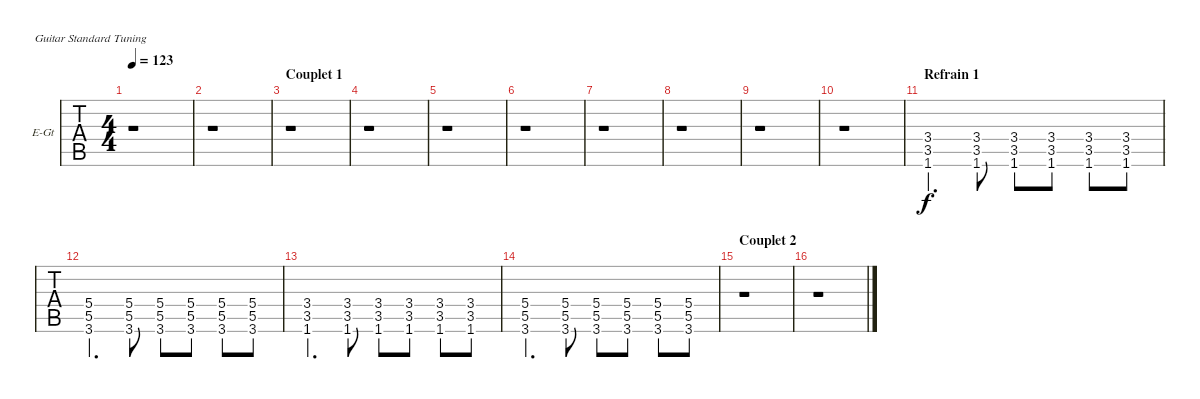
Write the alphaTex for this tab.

\bracketExtendMode groupsimilarinstruments
\firstSystemTrackNameOrientation horizontal
\otherSystemsTrackNameOrientation horizontal
\track ("Guitare Saturé" "E-Gt") {instrument distortionguitar}
\staff {tabs}
\tuning (E4 B3 G3 D3 A2 E2)
\ts (4 4)
\tempo 123
\clef g2
\ks c
r.1{dy f instrument distortionguitar} |
r.1 |
\section ("" "Couplet 1")
r.1 |
r.1 |
r.1 |
r.1 |
r.1 |
r.1 |
r.1 |
r.1 |
\section ("" "Refrain 1")
(3.4 3.5 1.6).4{d} (3.4 3.5 1.6).8 (3.4 3.5 1.6).8 (3.4 3.5 1.6).8 (3.4 3.5 1.6).8 (3.4 3.5 1.6).8 |
(5.4 5.5 3.6).4{d} (5.4 5.5 3.6).8 (5.4 5.5 3.6).8 (5.4 5.5 3.6).8 (5.4 5.5 3.6).8 (5.4 5.5 3.6).8 |
(3.4 3.5 1.6).4{d} (3.4 3.5 1.6).8 (3.4 3.5 1.6).8 (3.4 3.5 1.6).8 (3.4 3.5 1.6).8 (3.4 3.5 1.6).8 |
(5.4 5.5 3.6).4{d} (5.4 5.5 3.6).8 (5.4 5.5 3.6).8 (5.4 5.5 3.6).8 (5.4 5.5 3.6).8 (5.4 5.5 3.6).8 |
\section ("" "Couplet 2")
r.1 |
r.1
